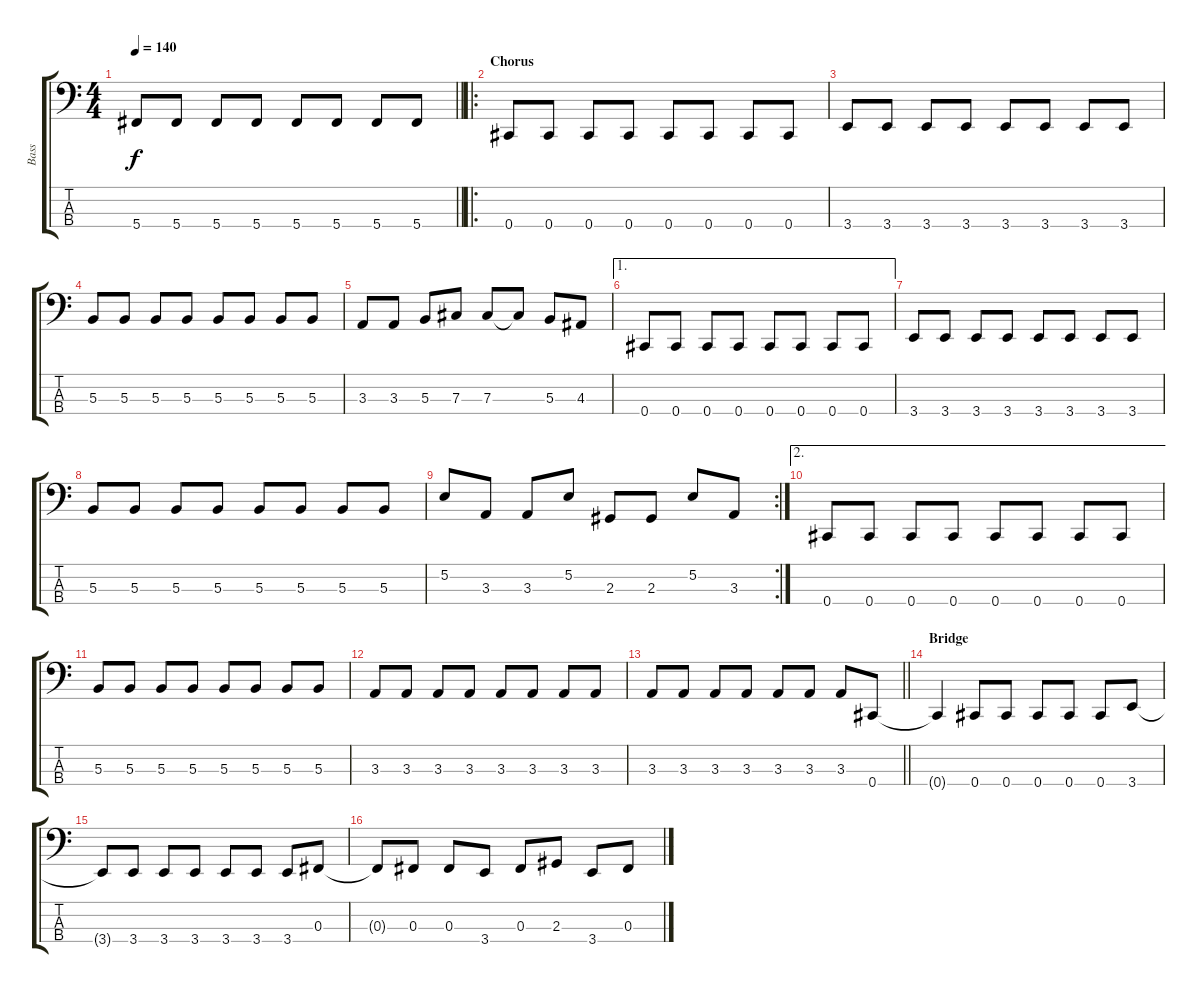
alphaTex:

\track ("Bass" "Bass") {instrument electricbassfinger}
\staff {score tabs}
\tuning (E2 B1 Gb1 Db1) {hide}
\ts (4 4)
\tempo 140
\clef f4
\barLineRight lightlight
\ks c
5.4.8{dy f} 5.4.8 5.4.8 5.4.8 5.4.8 5.4.8 5.4.8 5.4.8 |
\ro
\section ("" "Chorus")
0.4.8 0.4.8 0.4.8 0.4.8 0.4.8 0.4.8 0.4.8 0.4.8 |
3.4.8 3.4.8 3.4.8 3.4.8 3.4.8 3.4.8 3.4.8 3.4.8 |
5.3.8 5.3.8 5.3.8 5.3.8 5.3.8 5.3.8 5.3.8 5.3.8 |
3.3.8 3.3.8 5.3.8 7.3.8 7.3.8 7.3{t}.8 5.3.8 4.3.8 |
\ae 1
0.4.8 0.4.8 0.4.8 0.4.8 0.4.8 0.4.8 0.4.8 0.4.8 |
3.4.8 3.4.8 3.4.8 3.4.8 3.4.8 3.4.8 3.4.8 3.4.8 |
5.3.8 5.3.8 5.3.8 5.3.8 5.3.8 5.3.8 5.3.8 5.3.8 |
\rc 2
5.2.8 3.3.8 3.3.8 5.2.8 2.3.8 2.3.8 5.2.8 3.3.8 |
\ae 2
0.4.8 0.4.8 0.4.8 0.4.8 0.4.8 0.4.8 0.4.8 0.4.8 |
5.3.8 5.3.8 5.3.8 5.3.8 5.3.8 5.3.8 5.3.8 5.3.8 |
3.3.8 3.3.8 3.3.8 3.3.8 3.3.8 3.3.8 3.3.8 3.3.8 |
\barLineRight lightlight
3.3.8 3.3.8 3.3.8 3.3.8 3.3.8 3.3.8 3.3.8 0.4.8 |
\section ("" "Bridge")
0.4{t}.4 0.4.8 0.4.8 0.4.8 0.4.8 0.4.8 3.4.8 |
3.4{t}.8 3.4.8 3.4.8 3.4.8 3.4.8 3.4.8 3.4.8 0.3.8 |
0.3{t}.8 0.3.8 0.3.8 3.4.8 0.3.8 2.3.8 3.4.8 0.3.8
